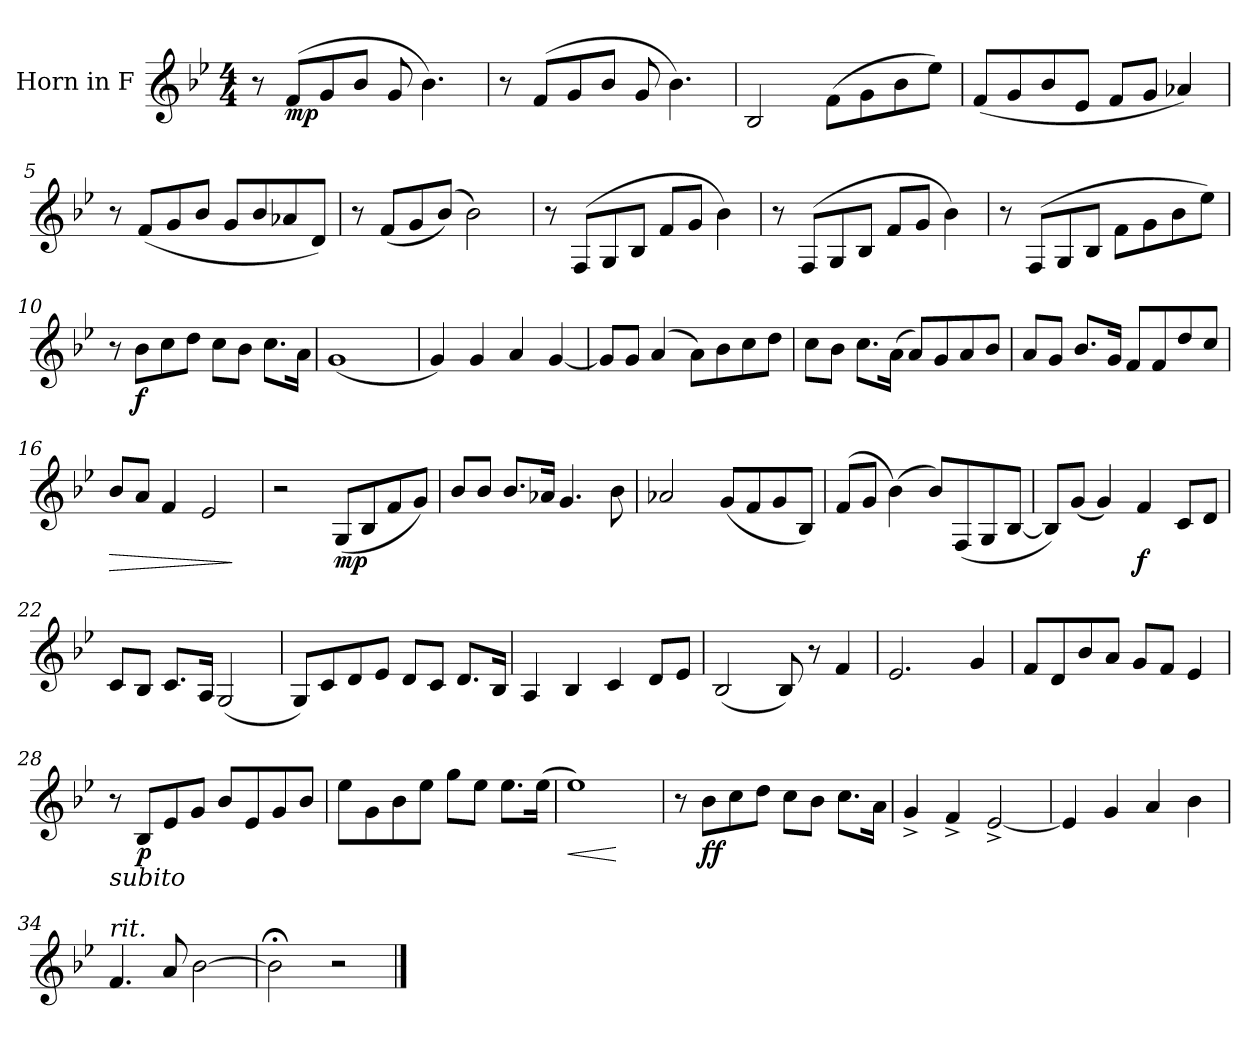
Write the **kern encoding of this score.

**kern	**dynam
*part1	*part1
*staff1	*staff1
*I"Horn in F	*
*clefG2	*
*ITrd4c7	*
*k[b-e-a-]	*
*M4/4	*
*MM60	*
=1	=1
8r	.
!	!LO:DY:b
(8B-/L	mp
8c/	.
8e-/J	.
8c/	.
4.e-\)	.
=2	=2
8r	.
(8B-/L	.
8c/	.
8e-/J	.
8c/	.
4.e-\)	.
=3	=3
2E-/	.
(8B-\L	.
8c\	.
8e-\	.
8a-\J)	.
=4	=4
(8B-/L	.
8c/	.
8e-/	.
8A-/J	.
8B-/L	.
8c/J	.
4d-X/)	.
=5	=5
8r	.
(8B-/L	.
8c/	.
8e-/J	.
8c/L	.
8e-/	.
8d-X/	.
8G/J)	.
!!LO:LB:g=z
=6	=6
8r	.
(8B-/L	.
8c/	.
(8e-/J)	.
2e-\)	.
=7	=7
8r	.
(8BB-/L	.
8C/	.
8E-/J	.
8B-/L	.
8c/J	.
4e-\)	.
=8	=8
8r	.
(8BB-/L	.
8C/	.
8E-/J	.
8B-/L	.
8c/J	.
4e-\)	.
=9	=9
8r	.
(8BB-/L	.
8C/	.
8E-/J	.
8B-\L	.
8c\	.
8e-\	.
8a-\J)	.
!!LO:LB:g=z
=10	=10
8r	.
!	!LO:DY:b
8e-\L	f
8f\	.
8g\J	.
8f\L	.
8e-\J	.
8.f\L	.
16d\Jk	.
=11	=11
(1c	.
=12	=12
4c/)	.
4c/	.
4d/	.
[4c/	.
=13	=13
8c/L]	.
8c/J	.
(4d/	.
8d\L)	.
8e-\	.
8f\	.
8g\J	.
=14	=14
8f\L	.
8e-\J	.
8.f\L	.
(16d\Jk	.
8d/L)	.
8c/	.
8d/	.
8e-/J	.
!!LO:LB:g=z
=15	=15
8d/L	.
8c/J	.
8.e-/L	.
16c/Jk	.
8B-/L	.
8B-/	.
8g/	.
8f/J	.
=16	=16
!	!LO:HP:b
8e-/L	>
8d/J	.
4B-/	.
2A-/	.
.	]
=17	=17
2r	.
!	!LO:DY:b
(8C/L	mp
8E-/	.
8B-/	.
8c/J)	.
=18	=18
8e-/L	.
8e-/J	.
8.e-/L	.
16d-X/Jk	.
4.c/	.
8e-\	.
=19	=19
2d-X/	.
(8c/L	.
8B-/	.
8c/	.
8E-/J)	.
!!LO:LB:g=z
=20	=20
(8B-/L	.
8c/J	.
(4e-\)	.
8e-/L)	.
(8BB-/	.
8C/	.
[8E-/J	.
=21	=21
8E-/L])	.
(8c/J	.
4c/)	.
!	!LO:DY:b
4B-/	f
8F/L	.
8G/J	.
=22	=22
8F/L	.
8E-/J	.
8.F/L	.
16D/Jk	.
(2C/	.
=23	=23
8C/L)	.
8F/	.
8G/	.
8A-/J	.
8G/L	.
8F/J	.
8.G/L	.
16E-/Jk	.
=24	=24
4D/	.
4E-/	.
4F/	.
8G/L	.
8A-/J	.
!!LO:LB:g=z
=25	=25
(2E-/	.
8E-/)	.
8r	.
4B-/	.
=26	=26
2.A-/	.
4c/	.
=27	=27
8B-/L	.
8G/	.
8e-/	.
8d/J	.
8c/L	.
8B-/J	.
4A-/	.
=28	=28
!LO:TX:b:i:t=subito	!
8r	.
!	!LO:DY:b
8E-/L	p
8A-/	.
8c/J	.
8e-/L	.
8A-/	.
8c/	.
8e-/J	.
=29	=29
8a-\L	.
8c\	.
8e-\	.
8a-\J	.
8cc\L	.
8a-\J	.
8.a-\L	.
(16a-\Jk	.
=30	=30
!	!LO:HP:b
1a-)	<
.	[
!!LO:LB:g=z
=31	=31
8r	.
!	!LO:DY:b
8e-\L	ff
8f\	.
8g\J	.
8f\L	.
8e-\J	.
8.f\L	.
16d\Jk	.
=32	=32
4c^/	.
4B-^/	.
[2A-^/	.
=33	=33
4A-/]	.
4c/	.
4d/	.
4e-\	.
=34	=34
!LO:TX:a:i:t=rit.	!
4.B-/	.
8d/	.
[2e-\	.
=35	=35
2e-;<\]	.
2r	.
==	==
*-	*-
